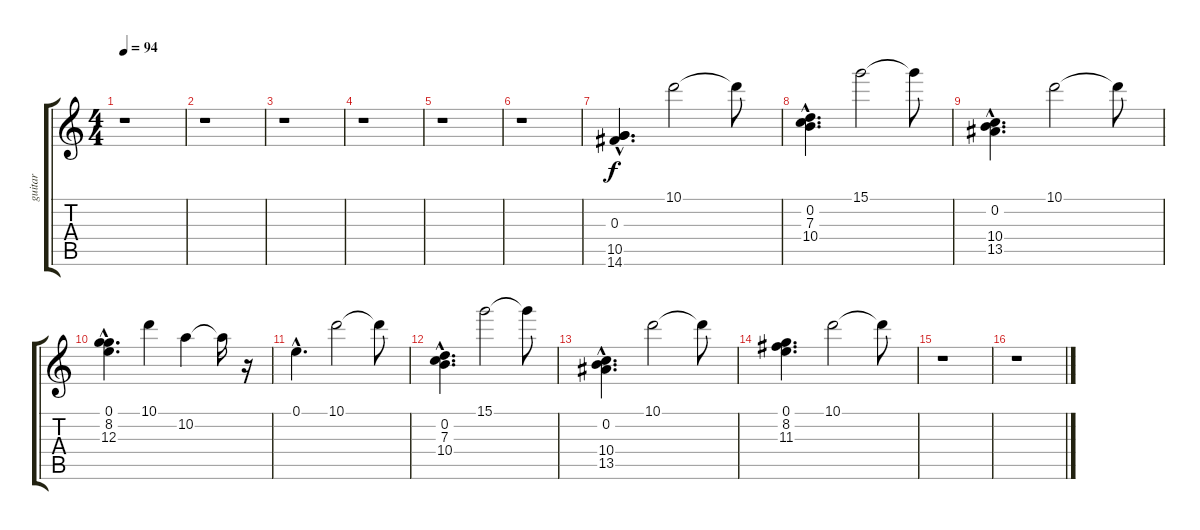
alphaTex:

\track ("guitar" "guitar") {instrument acousticguitarsteel}
\staff {score tabs}
\tuning (E4 B3 G3 D3 A2 E2) {hide}
\ts (4 4)
\tempo 94
\clef g2
\ks c
r.1{dy f} |
r.1 |
r.1 |
r.1 |
r.1 |
r.1 |
(0.3{hac} 10.5{hac} 14.6{hac}).4{d volume 6} 10.1.2 10.1{t}.8 |
(0.2{hac} 7.3{hac} 10.4{hac}).4{d} 15.1.2 15.1{t}.8 |
(0.2{hac} 10.4{hac} 13.5{hac}).4{d} 10.1.2 10.1{t}.8 |
(0.1 8.2{hac} 12.3{hac}).4{d} 10.1.4 10.2.4 10.2{t}.16 r.16 |
0.1{hac}.4{d} 10.1.2 10.1{t}.8 |
(0.2{hac} 7.3{hac} 10.4{hac}).4{d} 15.1.2 15.1{t}.8 |
(0.2{hac} 10.4{hac} 13.5{hac}).4{d} 10.1.2 10.1{t}.8 |
(0.1 8.2 11.3).4{d} 10.1.2 10.1{t}.8 |
r.1 |
r.1
